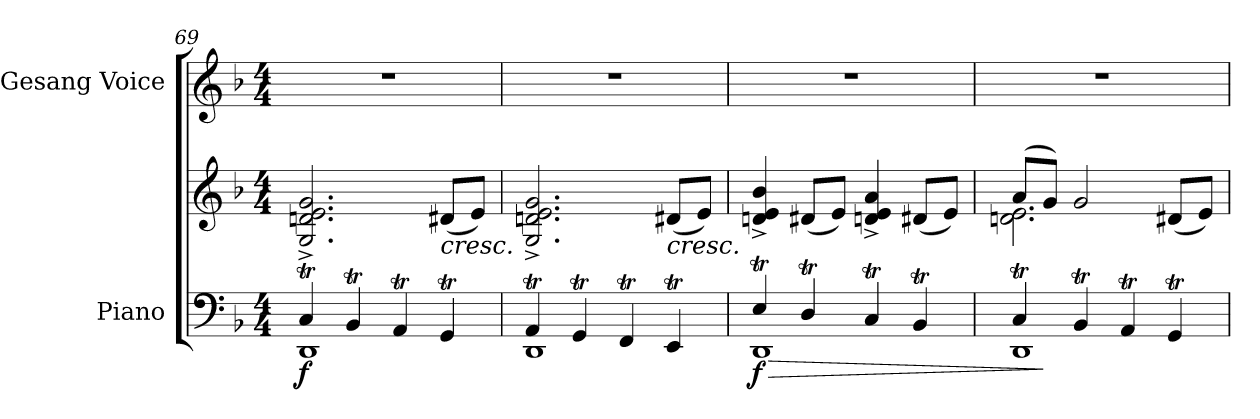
**kern	**kern	**dynam	**kern
*part2	*part2	*part2	*part1
*staff3	*staff2	*staff2/3	*staff1
*I"Piano	*	*	*I"Gesang Voice
*I'Pno	*	*	*
*clefF4	*clefG2	*	*clefG2
*k[b-]	*k[b-]	*	*k[b-]
*M4/4	*M4/4	*	*M4/4
=69	=69	=69	=69
*^	*	*	*
!	!	!	!LO:DY:b=2	!
4CT/	1DD	2.G/^> 2.dn/^> 2.e/^> 2.g/^>	f	1r
4BB-T/	.	.	.	.
4AAt/	.	.	.	.
!	!	!	!LO:HP:b	!
4GGT/	.	(8d#X/L	<	.
.	.	8e/J)	.	.
=70	=70	=70	=70	=70
4AAt/	1DD	2.G/^ 2.dn/^ 2.e/^ 2.g/^	.	1r
4GGT/	.	.	.	.
4FFT/	.	.	.	.
!	!	!	!LO:HP:b	!
4EEt/	.	(8d#X/L	<	.
.	.	8e/J)	.	.
=71	=71	=71	=71	=71
!	!	!	!LO:HP:b=2	!
!	!	!	!LO:DY:n=1:b=2	!
4Et/	1DD	4dn/^ 4e/^ 4b-/^	> f	1r
4DT/	.	(8d#X/L	[	.
.	.	8e/J)	.	.
4CT/	.	4dn/^ 4e/^ 4a/^	.	.
4BB-T/	.	(8d#X/L	[	.
.	.	8e/J)	.	.
=72	=72	=72	=72	=72
*	*	*^	*	*
4CT/	1DD	(8a/L	2.dn\ 2.e\	.	1r
.	.	8g/J)	.	]	.
4BB-T/	.	2g/	.	.	.
4AAt/	.	.	.	.	.
4GGT/	.	(8d#X/L	4ryy	.	.
.	.	8e/J)	.	.	.
*v	*v	*	*	*	*
*	*v	*v	*	*
=	=	=	=
*-	*-	*-	*-
